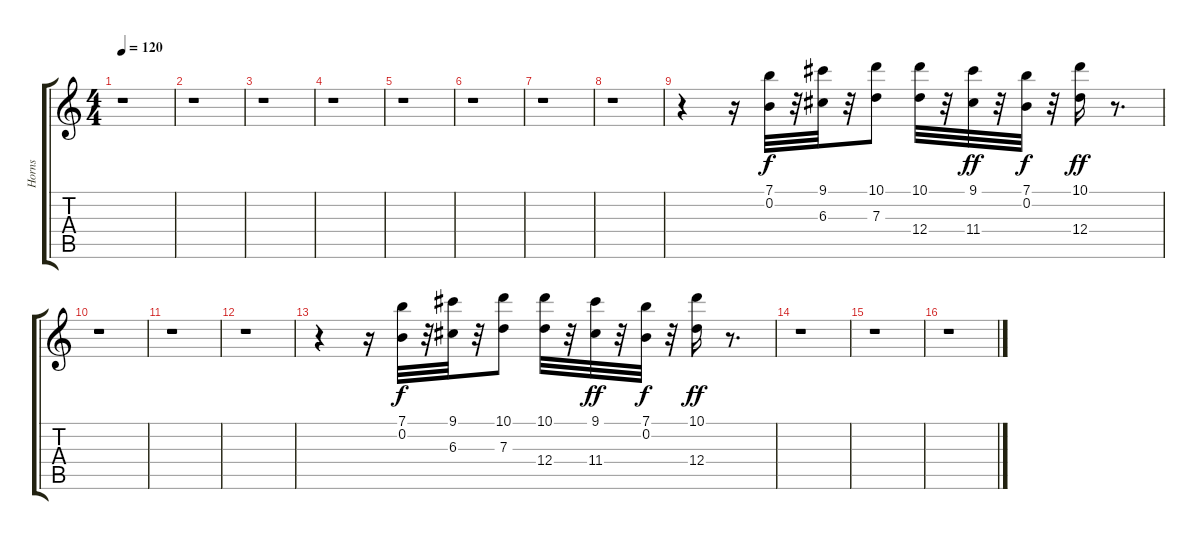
\track ("Horns" "Horns") {instrument synthbass1}
\staff {score tabs}
\tuning (E4 B3 G3 D3 A2 E2) {hide}
\ts (4 4)
\tempo 120
\clef g2
\ks c
r.1{dy ff} |
r.1 |
r.1 |
r.1 |
r.1 |
r.1 |
r.1 |
r.1 |
r.4 r.16 (7.1 0.2).32{dy f} r.32 (9.1 6.3).32 r.32 (10.1 7.3).8 (10.1 12.4).32 r.32 (9.1 11.4).32{dy ff} r.32 (7.1 0.2).32{dy f} r.32 (10.1 12.4).16{dy ff} r.8{d} |
r.1 |
r.1 |
r.1 |
r.4 r.16 (7.1 0.2).32{dy f} r.32 (9.1 6.3).32 r.32 (10.1 7.3).8 (10.1 12.4).32 r.32 (9.1 11.4).32{dy ff} r.32 (7.1 0.2).32{dy f} r.32 (10.1 12.4).16{dy ff} r.8{d} |
r.1 |
r.1 |
r.1
